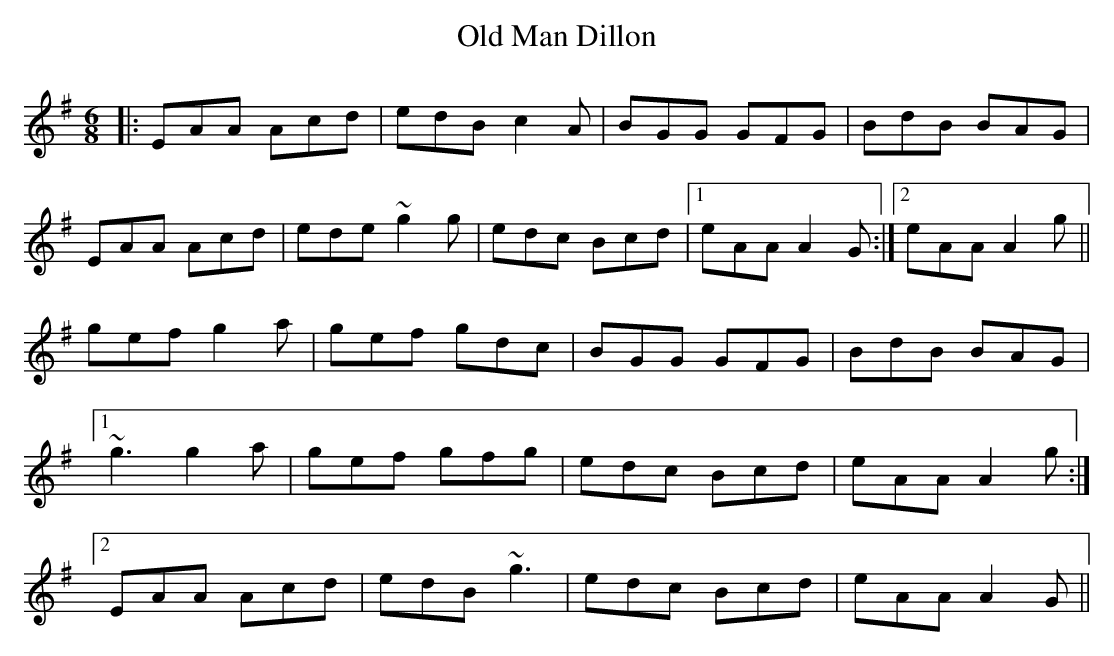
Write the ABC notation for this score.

X:1
T: Old Man Dillon
M: 6/8
L: 1/8
K: Ador
|:EAA Acd|edB c2A|BGG GFG|BdB BAG|
EAA Acd|ede ~g2g|edc Bcd|1 eAA A2G:|2 eAA A2g||
gef g2a|gef gdc|BGG GFG|BdB BAG|
[1~g3 g2a|gef gfg|edc Bcd|eAA A2g:|
[2EAA Acd|edB ~g3|edc Bcd|eAA A2G||
